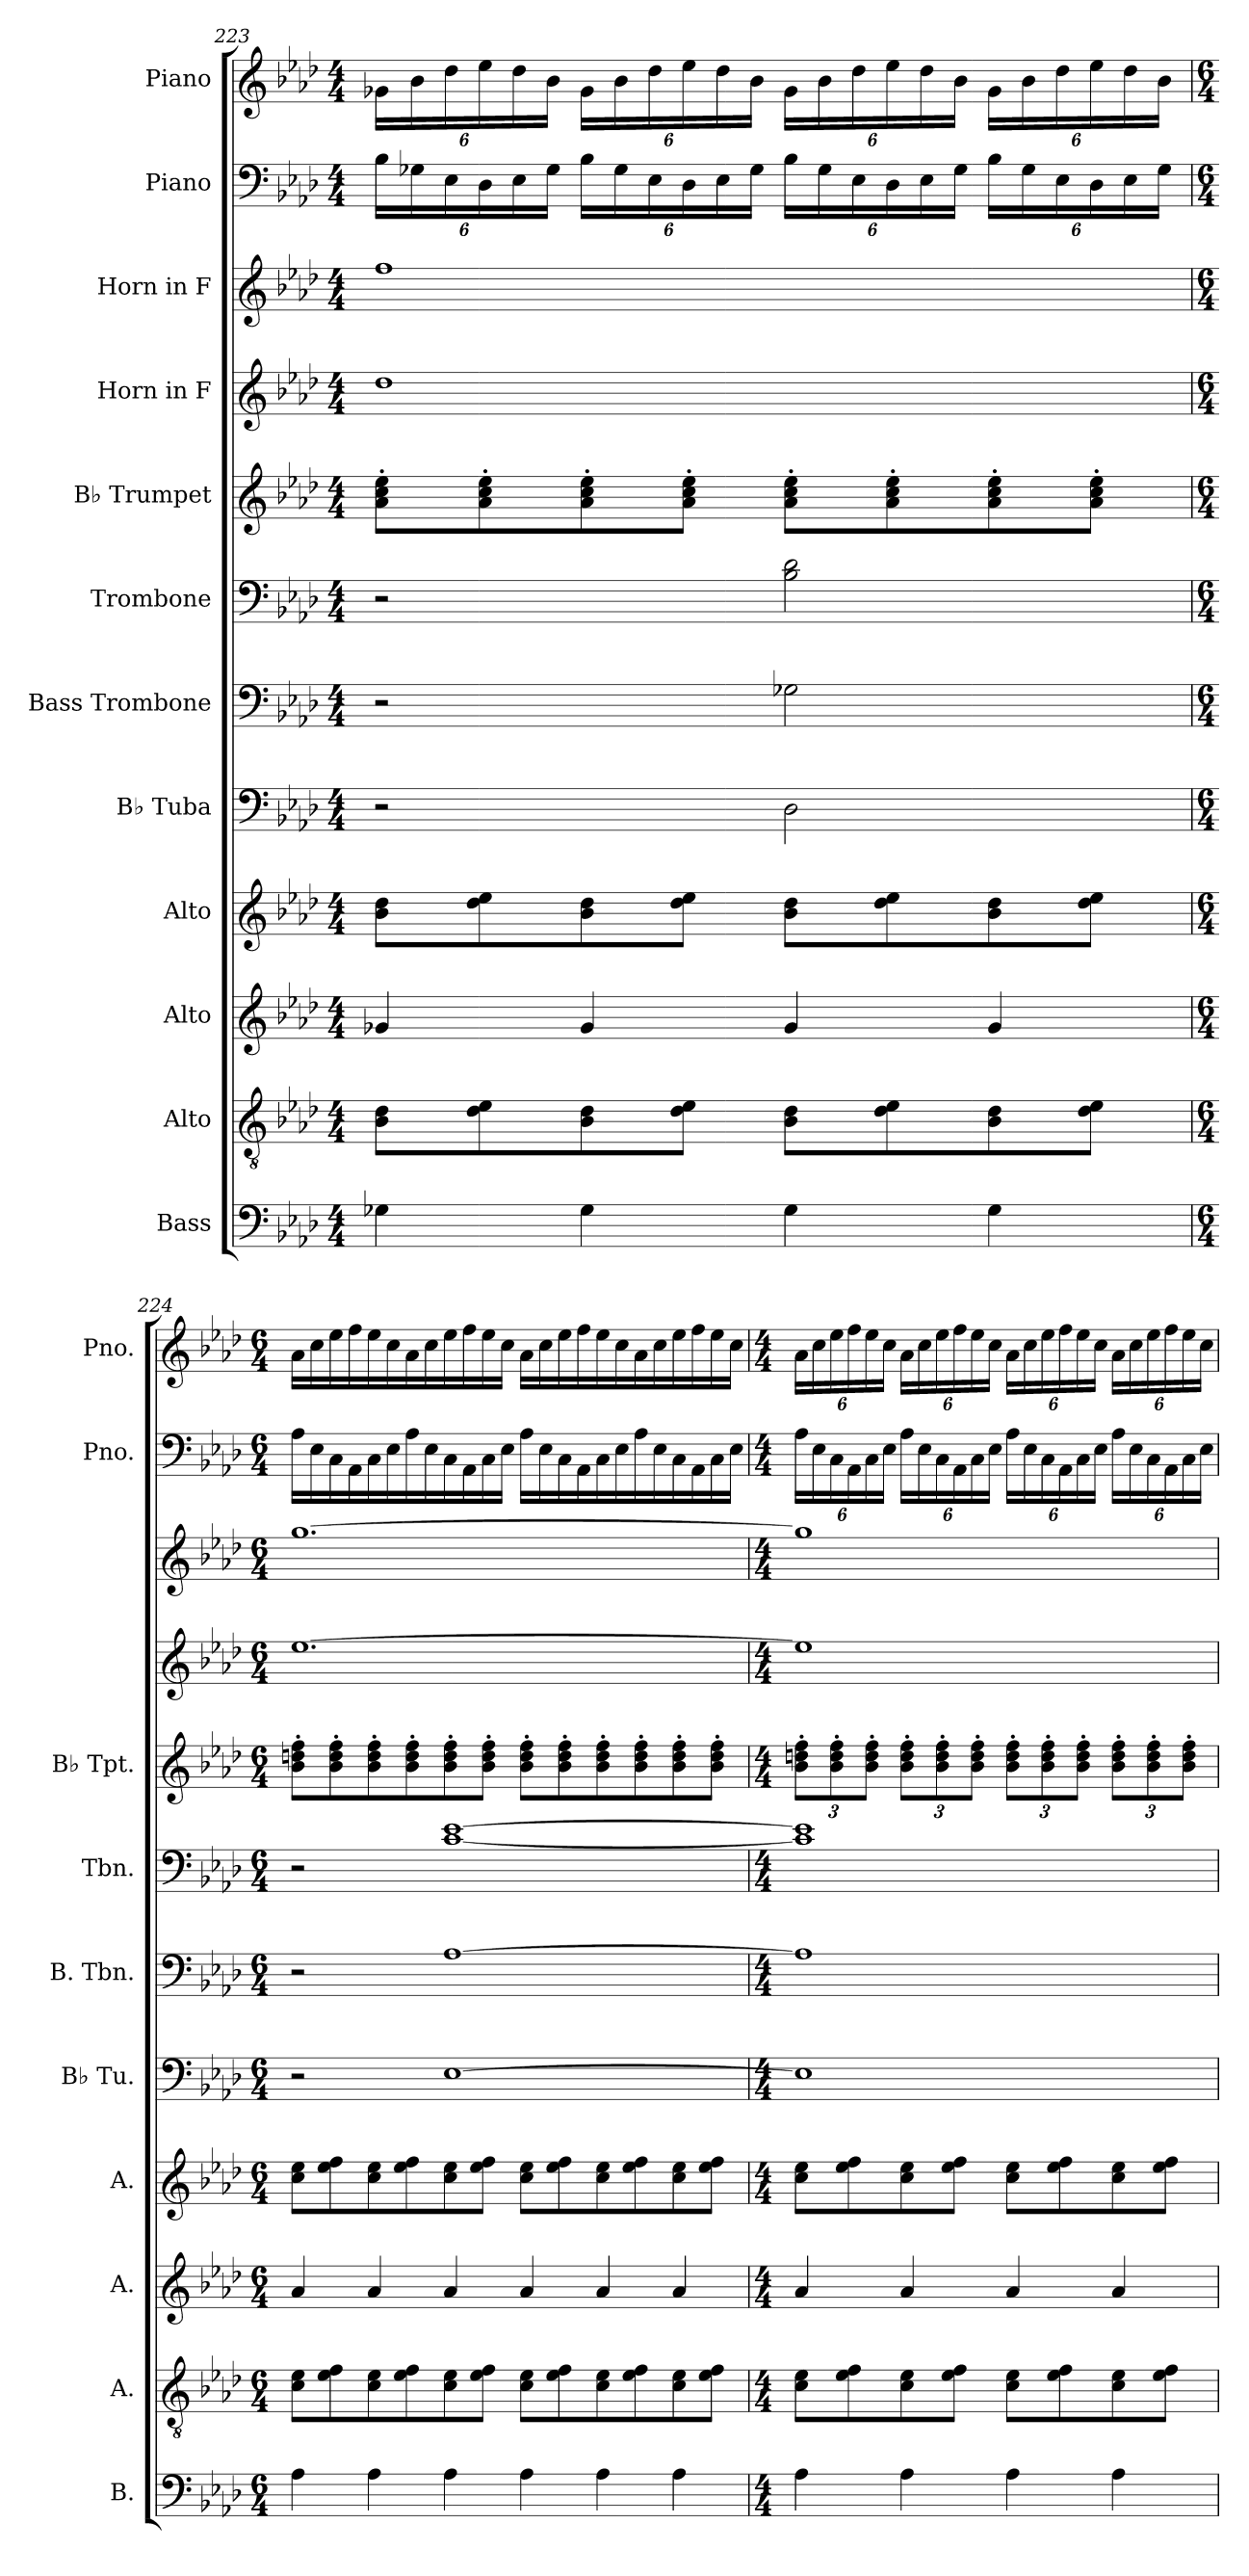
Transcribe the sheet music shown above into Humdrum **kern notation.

**kern	**kern	**kern	**kern	**kern	**kern	**kern	**kern	**kern	**kern	**kern	**kern
*part12	*part11	*part10	*part9	*part8	*part7	*part6	*part5	*part4	*part3	*part2	*part1
*staff12	*staff11	*staff10	*staff9	*staff8	*staff7	*staff6	*staff5	*staff4	*staff3	*staff2	*staff1
*I"Bass	*I"Alto	*I"Alto	*I"Alto	*I"B♭ Tuba	*I"Bass Trombone	*I"Trombone	*I"B♭ Trumpet	*I"Horn in F	*I"Horn in F	*I"Piano	*I"Piano
*I'B.	*I'A.	*I'A.	*I'A.	*I'B♭ Tu.	*I'B. Tbn.	*I'Tbn.	*I'B♭ Tpt.	*	*	*I'Pno.	*I'Pno.
!!LO:PB:g=z
*clefF4	*clefGv2	*clefG2	*clefG2	*clefF4	*clefF4	*clefF4	*clefG2	*clefG2	*clefG2	*clefF4	*clefG2
*	*	*	*	*	*	*	*ITrd1c2	*ITrd4c7	*ITrd4c7	*	*
*k[b-e-a-d-]	*k[b-e-a-d-]	*k[b-e-a-d-]	*k[b-e-a-d-]	*k[b-e-a-d-]	*k[b-e-a-d-]	*k[b-e-a-d-]	*k[b-e-a-d-g-c-]	*k[b-e-a-d-g-]	*k[b-e-a-d-g-]	*k[b-e-a-d-]	*k[b-e-a-d-]
*M4/4	*M4/4	*M4/4	*M4/4	*M4/4	*M4/4	*M4/4	*M4/4	*M4/4	*M4/4	*M4/4	*M4/4
*	*	*	*	*	*	*	*	*	*	*Xbrackettup	*Xbrackettup
=223	=223	=223	=223	=223	=223	=223	=223	=223	=223	=223	=223
4G-X\	8B-\ 8d-\L	4g-X/	8b-\ 8dd-\L	2r	2r	2r	8g-\' 8b-\' 8dd-\'L	1g-	1b-	24B-\LL	24g-X\LL
.	.	.	.	.	.	.	.	.	.	24G-X\	24b-\
.	.	.	.	.	.	.	.	.	.	24E-\	24dd-\
.	8d-\ 8e-\	.	8dd-\ 8ee-\	.	.	.	8g-\' 8b-\' 8dd-\'	.	.	24D-\	24ee-\
.	.	.	.	.	.	.	.	.	.	24E-\	24dd-\
.	.	.	.	.	.	.	.	.	.	24G-\JJ	24b-\JJ
4G-\	8B-\ 8d-\	4g-/	8b-\ 8dd-\	.	.	.	8g-\' 8b-\' 8dd-\'	.	.	24B-\LL	24g-\LL
.	.	.	.	.	.	.	.	.	.	24G-\	24b-\
.	.	.	.	.	.	.	.	.	.	24E-\	24dd-\
.	8d-\ 8e-\J	.	8dd-\ 8ee-\J	.	.	.	8g-\' 8b-\' 8dd-\'J	.	.	24D-\	24ee-\
.	.	.	.	.	.	.	.	.	.	24E-\	24dd-\
.	.	.	.	.	.	.	.	.	.	24G-\JJ	24b-\JJ
4G-\	8B-\ 8d-\L	4g-/	8b-\ 8dd-\L	2D-\	2G-X\	2B-\ 2d-\	8g-\' 8b-\' 8dd-\'L	.	.	24B-\LL	24g-\LL
.	.	.	.	.	.	.	.	.	.	24G-\	24b-\
.	.	.	.	.	.	.	.	.	.	24E-\	24dd-\
.	8d-\ 8e-\	.	8dd-\ 8ee-\	.	.	.	8g-\' 8b-\' 8dd-\'	.	.	24D-\	24ee-\
.	.	.	.	.	.	.	.	.	.	24E-\	24dd-\
.	.	.	.	.	.	.	.	.	.	24G-\JJ	24b-\JJ
4G-\	8B-\ 8d-\	4g-/	8b-\ 8dd-\	.	.	.	8g-\' 8b-\' 8dd-\'	.	.	24B-\LL	24g-\LL
.	.	.	.	.	.	.	.	.	.	24G-\	24b-\
.	.	.	.	.	.	.	.	.	.	24E-\	24dd-\
.	8d-\ 8e-\J	.	8dd-\ 8ee-\J	.	.	.	8g-\' 8b-\' 8dd-\'J	.	.	24D-\	24ee-\
.	.	.	.	.	.	.	.	.	.	24E-\	24dd-\
.	.	.	.	.	.	.	.	.	.	24G-\JJ	24b-\JJ
!!LO:PB:g=z
=224	=224	=224	=224	=224	=224	=224	=224	=224	=224	=224	=224
*M6/4	*M6/4	*M6/4	*M6/4	*M6/4	*M6/4	*M6/4	*M6/4	*M6/4	*M6/4	*M6/4	*M6/4
4A-\	8c\ 8e-\L	4a-/	8cc\ 8ee-\L	2r	2r	2r	8a-\' 8ccn\' 8ee-\'L	[1.a-	[1.cc	16A-\LL	16a-\LL
.	.	.	.	.	.	.	.	.	.	16E-\	16cc\
.	8e-\ 8f\	.	8ee-\ 8ff\	.	.	.	8a-\' 8cc\' 8ee-\'	.	.	16C\	16ee-\
.	.	.	.	.	.	.	.	.	.	16AA-\	16ff\
4A-\	8c\ 8e-\	4a-/	8cc\ 8ee-\	.	.	.	8a-\' 8cc\' 8ee-\'	.	.	16C\	16ee-\
.	.	.	.	.	.	.	.	.	.	16E-\	16cc\
.	8e-\ 8f\	.	8ee-\ 8ff\	.	.	.	8a-\' 8cc\' 8ee-\'	.	.	16A-\	16a-\
.	.	.	.	.	.	.	.	.	.	16E-\	16cc\
4A-\	8c\ 8e-\	4a-/	8cc\ 8ee-\	[1E-	[1A-	[1c [1e-	8a-\' 8cc\' 8ee-\'	.	.	16C\	16ee-\
.	.	.	.	.	.	.	.	.	.	16AA-\	16ff\
.	8e-\ 8f\J	.	8ee-\ 8ff\J	.	.	.	8a-\' 8cc\' 8ee-\'J	.	.	16C\	16ee-\
.	.	.	.	.	.	.	.	.	.	16E-\JJ	16cc\JJ
4A-\	8c\ 8e-\L	4a-/	8cc\ 8ee-\L	.	.	.	8a-\' 8cc\' 8ee-\'L	.	.	16A-\LL	16a-\LL
.	.	.	.	.	.	.	.	.	.	16E-\	16cc\
.	8e-\ 8f\	.	8ee-\ 8ff\	.	.	.	8a-\' 8cc\' 8ee-\'	.	.	16C\	16ee-\
.	.	.	.	.	.	.	.	.	.	16AA-\	16ff\
4A-\	8c\ 8e-\	4a-/	8cc\ 8ee-\	.	.	.	8a-\' 8cc\' 8ee-\'	.	.	16C\	16ee-\
.	.	.	.	.	.	.	.	.	.	16E-\	16cc\
.	8e-\ 8f\	.	8ee-\ 8ff\	.	.	.	8a-\' 8cc\' 8ee-\'	.	.	16A-\	16a-\
.	.	.	.	.	.	.	.	.	.	16E-\	16cc\
4A-\	8c\ 8e-\	4a-/	8cc\ 8ee-\	.	.	.	8a-\' 8cc\' 8ee-\'	.	.	16C\	16ee-\
.	.	.	.	.	.	.	.	.	.	16AA-\	16ff\
.	8e-\ 8f\J	.	8ee-\ 8ff\J	.	.	.	8a-\' 8cc\' 8ee-\'J	.	.	16C\	16ee-\
.	.	.	.	.	.	.	.	.	.	16E-\JJ	16cc\JJ
!!LO:PB:g=z
=225	=225	=225	=225	=225	=225	=225	=225	=225	=225	=225	=225
*M4/4	*M4/4	*M4/4	*M4/4	*M4/4	*M4/4	*M4/4	*M4/4	*M4/4	*M4/4	*M4/4	*M4/4
*	*	*	*	*	*	*	*Xbrackettup	*	*	*	*
4A-\	8c\ 8e-\L	4a-/	8cc\ 8ee-\L	1E-]	1A-]	1c] 1e-]	12a-\' 12ccn\' 12ee-\'L	1a-]	1cc]	24A-\LL	24a-\LL
.	.	.	.	.	.	.	.	.	.	24E-\	24cc\
.	.	.	.	.	.	.	12a-\' 12cc\' 12ee-\'	.	.	24C\	24ee-\
.	8e-\ 8f\	.	8ee-\ 8ff\	.	.	.	.	.	.	24AA-\	24ff\
.	.	.	.	.	.	.	12a-\' 12cc\' 12ee-\'J	.	.	24C\	24ee-\
.	.	.	.	.	.	.	.	.	.	24E-\JJ	24cc\JJ
4A-\	8c\ 8e-\	4a-/	8cc\ 8ee-\	.	.	.	12a-\' 12cc\' 12ee-\'L	.	.	24A-\LL	24a-\LL
.	.	.	.	.	.	.	.	.	.	24E-\	24cc\
.	.	.	.	.	.	.	12a-\' 12cc\' 12ee-\'	.	.	24C\	24ee-\
.	8e-\ 8f\J	.	8ee-\ 8ff\J	.	.	.	.	.	.	24AA-\	24ff\
.	.	.	.	.	.	.	12a-\' 12cc\' 12ee-\'J	.	.	24C\	24ee-\
.	.	.	.	.	.	.	.	.	.	24E-\JJ	24cc\JJ
4A-\	8c\ 8e-\L	4a-/	8cc\ 8ee-\L	.	.	.	12a-\' 12cc\' 12ee-\'L	.	.	24A-\LL	24a-\LL
.	.	.	.	.	.	.	.	.	.	24E-\	24cc\
.	.	.	.	.	.	.	12a-\' 12cc\' 12ee-\'	.	.	24C\	24ee-\
.	8e-\ 8f\	.	8ee-\ 8ff\	.	.	.	.	.	.	24AA-\	24ff\
.	.	.	.	.	.	.	12a-\' 12cc\' 12ee-\'J	.	.	24C\	24ee-\
.	.	.	.	.	.	.	.	.	.	24E-\JJ	24cc\JJ
4A-\	8c\ 8e-\	4a-/	8cc\ 8ee-\	.	.	.	12a-\' 12cc\' 12ee-\'L	.	.	24A-\LL	24a-\LL
.	.	.	.	.	.	.	.	.	.	24E-\	24cc\
.	.	.	.	.	.	.	12a-\' 12cc\' 12ee-\'	.	.	24C\	24ee-\
.	8e-\ 8f\J	.	8ee-\ 8ff\J	.	.	.	.	.	.	24AA-\	24ff\
.	.	.	.	.	.	.	12a-\' 12cc\' 12ee-\'J	.	.	24C\	24ee-\
.	.	.	.	.	.	.	.	.	.	24E-\JJ	24cc\JJ
=	=	=	=	=	=	=	=	=	=	=	=
*-	*-	*-	*-	*-	*-	*-	*-	*-	*-	*-	*-
